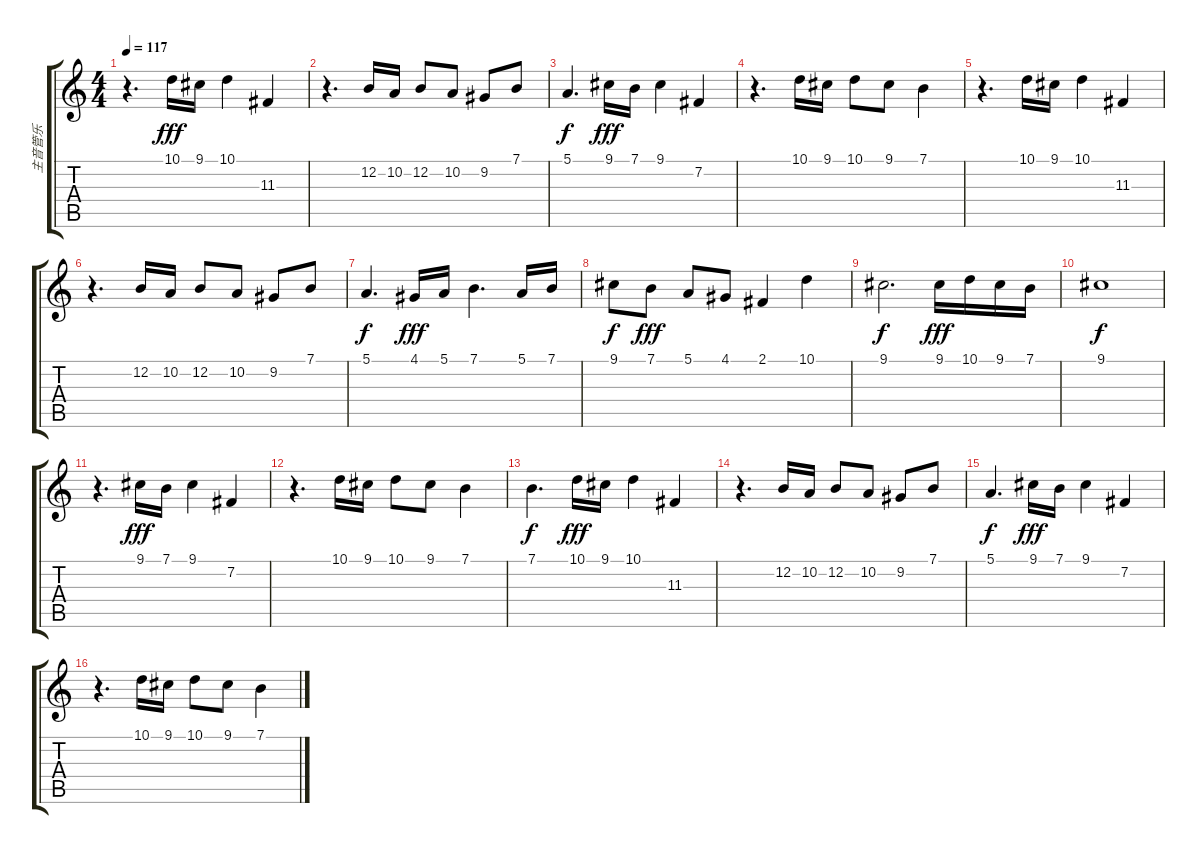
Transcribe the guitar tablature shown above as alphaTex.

\track ("主音管乐" "主音管乐") {instrument synthbrass1}
\staff {score tabs}
\tuning (E4 B3 G3 D3 A2 E2) {hide}
\ts (4 4)
\tempo 117
\clef g2
\ks c
r.4{d dy fff} 10.1.16 9.1.16 10.1.4 11.3.4 |
r.4{d} 12.2.16 10.2.16 12.2.8 10.2.8 9.2.8 7.1.8 |
5.1.4{d dy f} 9.1.16{dy fff} 7.1.16 9.1.4 7.2.4 |
r.4{d} 10.1.16 9.1.16 10.1.8 9.1.8 7.1.4 |
r.4{d} 10.1.16 9.1.16 10.1.4 11.3.4 |
r.4{d} 12.2.16 10.2.16 12.2.8 10.2.8 9.2.8 7.1.8 |
5.1.4{d dy f} 4.1.16{dy fff} 5.1.16 7.1.4{d} 5.1.16 7.1.16 |
9.1.8{dy f} 7.1.8{dy fff} 5.1.8 4.1.8 2.1.4 10.1.4 |
9.1.2{d dy f} 9.1.16{dy fff} 10.1.16 9.1.16 7.1.16 |
9.1.1{dy f} |
r.4{d} 9.1.16{dy fff} 7.1.16 9.1.4 7.2.4 |
r.4{d} 10.1.16 9.1.16 10.1.8{txt ""} 9.1.8 7.1.4 |
7.1.4{d dy f} 10.1.16{dy fff} 9.1.16 10.1.4 11.3.4 |
r.4{d} 12.2.16 10.2.16 12.2.8 10.2.8 9.2.8 7.1.8 |
5.1.4{d dy f} 9.1.16{dy fff} 7.1.16 9.1.4 7.2.4 |
r.4{d} 10.1.16 9.1.16 10.1.8 9.1.8 7.1.4
